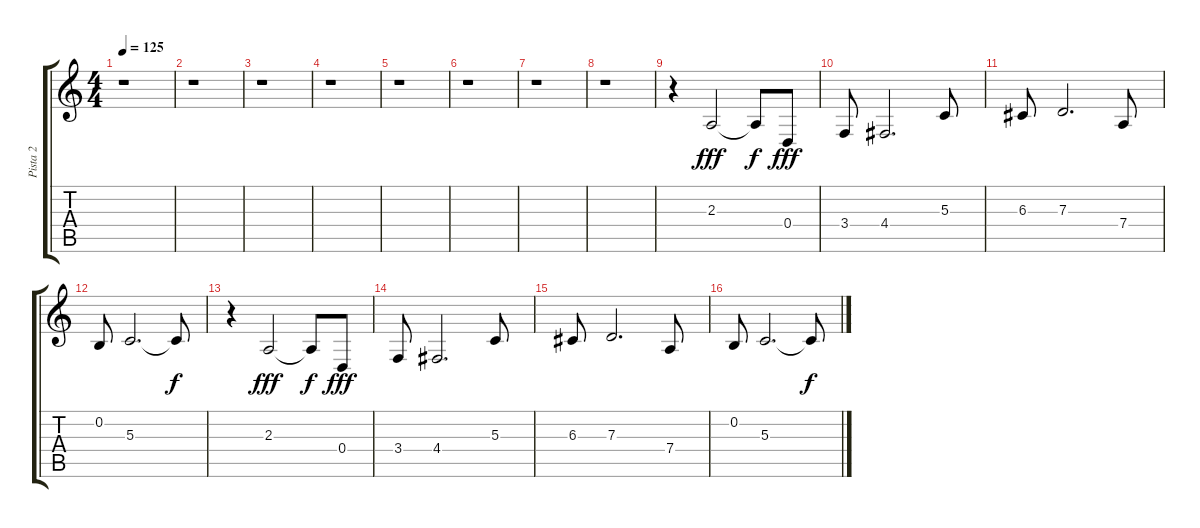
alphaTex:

\track ("Pista 2" "Pista 2") {instrument pad1newage}
\staff {score tabs}
\tuning (E4 B3 G3 D3 A2 E2) {hide}
\ts (4 4)
\tempo 125
\clef g2
\ks c
r.1{dy f} |
r.1 |
r.1 |
r.1 |
r.1 |
r.1 |
r.1 |
r.1 |
r.4 2.3.2{dy fff} 2.3{t}.8{dy f} 0.4.8{dy fff} |
3.4.8 4.4.2{d} 5.3.8 |
6.3.8 7.3.2{d} 7.4.8 |
0.2.8 5.3.2{d} 5.3{t}.8{dy f} |
r.4 2.3.2{dy fff} 2.3{t}.8{dy f} 0.4.8{dy fff} |
3.4.8 4.4.2{d} 5.3.8 |
6.3.8 7.3.2{d} 7.4.8 |
0.2.8 5.3.2{d} 5.3{t}.8{dy f}
